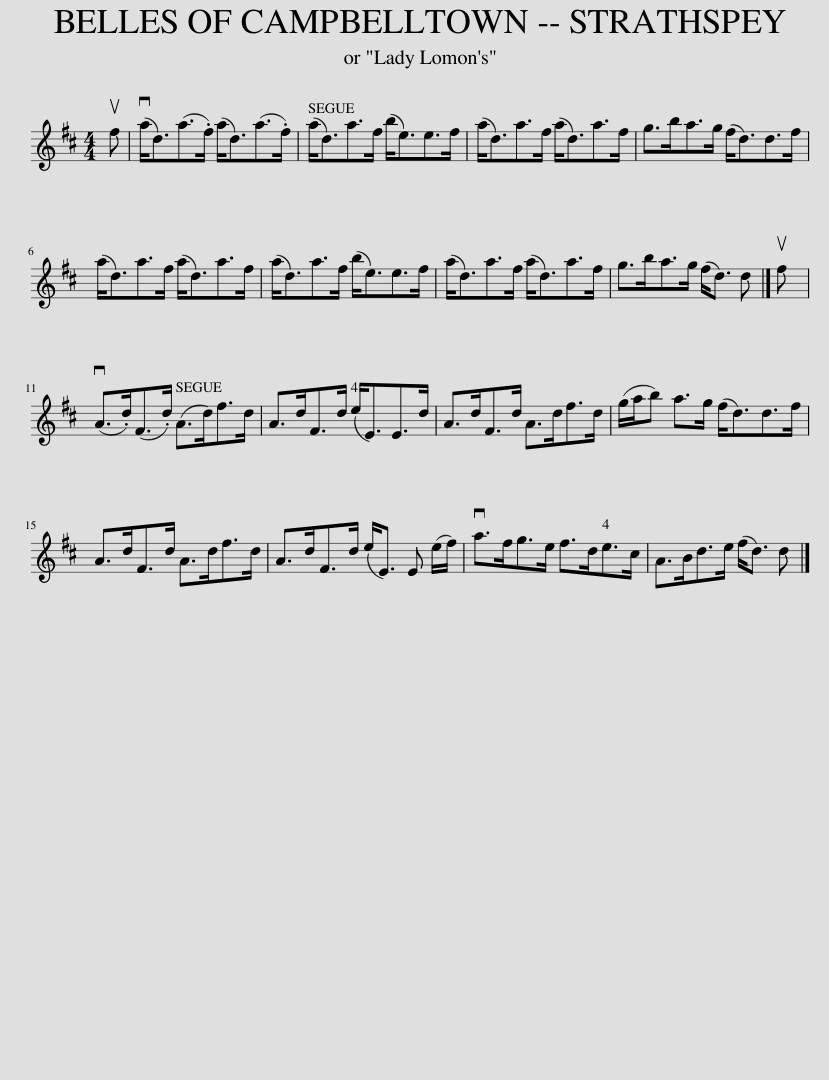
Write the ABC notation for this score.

X:1
L:1/8
M:4/4
I:linebreak $
K:D
V:1 treble
V:1
 uf | (va<d)(a>.f) (a<d)(a>.f) | (a<d)a>f (b<e)e>f | (a<d)a>f (a<d)a>f | g>ba>g (f<d)d>f |$ %5
 (a<d)a>f (a<d)a>f | (a<d)a>f (b<e)e>f | (a<d)a>f (a<d)a>f | g>ba>g (f<d) d |] uf |$ %10
 (vA>.d)(F>.d) (A>d)f>d | A>dF>d (e<E)E>d | A>dF>d A>df>d | (g/a/b) a>g (f<d)d>f |$ A>dF>d A>df>d | %15
 A>dF>d (e<E) E (e/f/) | va>fg>e f>de>c | A>Bd>e (f<d) d |] %18
